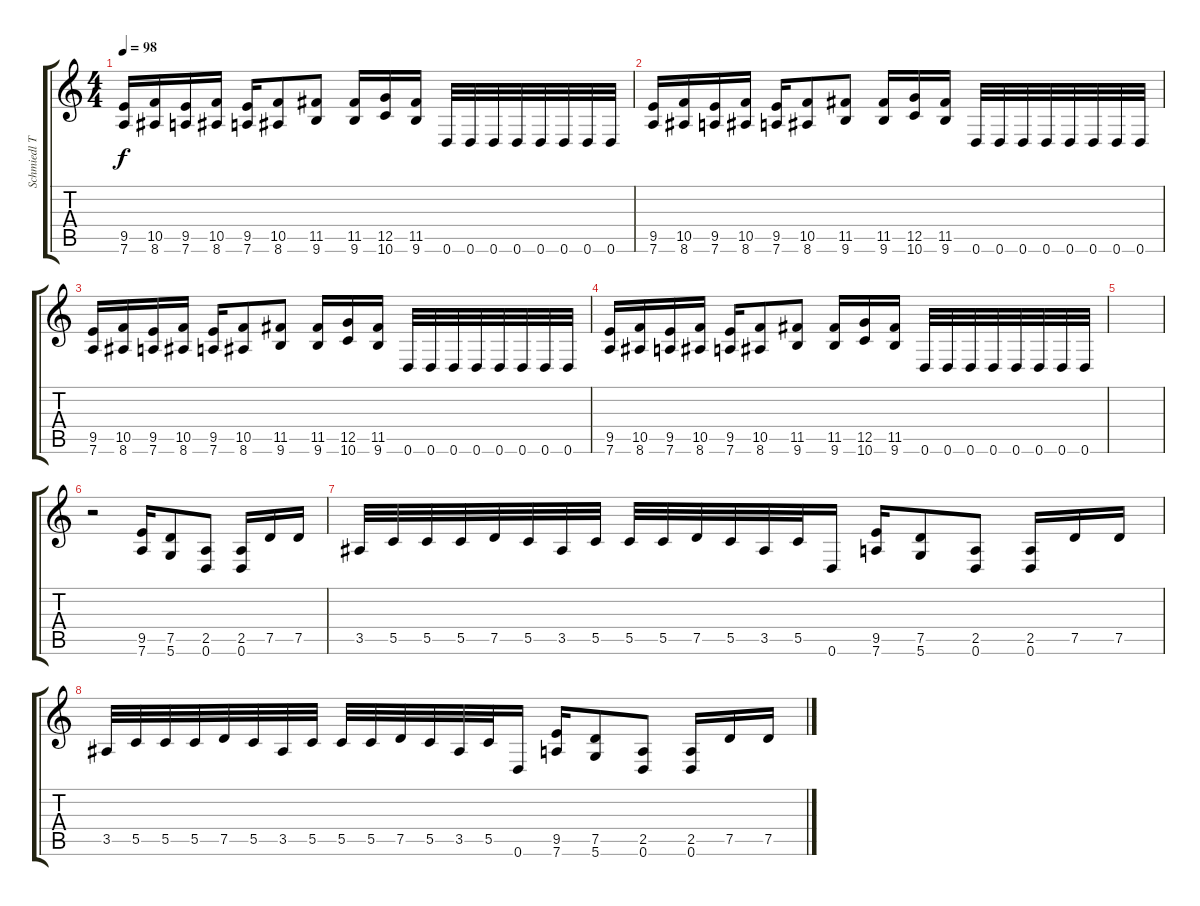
\track ("Schmiedl Tamás" "Schmiedl T") {instrument distortionguitar}
\staff {score tabs}
\tuning (D4 A3 F3 C3 G2 D2) {hide}
\ts (4 4)
\tempo 98
\clef g2
\ks c
(9.5 7.6).16{dy f} (10.5 8.6).16 (9.5 7.6).16 (10.5 8.6).16 (9.5 7.6).16 (10.5 8.6).8 (11.5 9.6).8 (11.5 9.6).16 (12.5 10.6).16 (11.5 9.6).16 0.6.32 0.6.32 0.6.32 0.6.32 0.6.32 0.6.32 0.6.32 0.6.32 |
(9.5 7.6).16 (10.5 8.6).16 (9.5 7.6).16 (10.5 8.6).16 (9.5 7.6).16 (10.5 8.6).8 (11.5 9.6).8 (11.5 9.6).16 (12.5 10.6).16 (11.5 9.6).16 0.6.32 0.6.32 0.6.32 0.6.32 0.6.32 0.6.32 0.6.32 0.6.32 |
(9.5 7.6).16 (10.5 8.6).16 (9.5 7.6).16 (10.5 8.6).16 (9.5 7.6).16 (10.5 8.6).8 (11.5 9.6).8 (11.5 9.6).16 (12.5 10.6).16 (11.5 9.6).16 0.6.32 0.6.32 0.6.32 0.6.32 0.6.32 0.6.32 0.6.32 0.6.32 |
(9.5 7.6).16 (10.5 8.6).16 (9.5 7.6).16 (10.5 8.6).16 (9.5 7.6).16 (10.5 8.6).8 (11.5 9.6).8 (11.5 9.6).16 (12.5 10.6).16 (11.5 9.6).16 0.6.32 0.6.32 0.6.32 0.6.32 0.6.32 0.6.32 0.6.32 0.6.32 |
|
r.2 (9.5 7.6).16 (7.5 5.6).8 (2.5 0.6).8 (2.5 0.6).16 7.5.16 7.5.16 |
3.5.32 5.5.32 5.5.32 5.5.32 7.5.32 5.5.32 3.5.32 5.5.32 5.5.32 5.5.32 7.5.32 5.5.32 3.5.32 5.5.32 0.6.16 (9.5 7.6).16 (7.5 5.6).8 (2.5 0.6).8 (2.5 0.6).16 7.5.16 7.5.16 |
3.5.32 5.5.32 5.5.32 5.5.32 7.5.32 5.5.32 3.5.32 5.5.32 5.5.32 5.5.32 7.5.32 5.5.32 3.5.32 5.5.32 0.6.16 (9.5 7.6).16 (7.5 5.6).8 (2.5 0.6).8 (2.5 0.6).16 7.5.16 7.5.16
